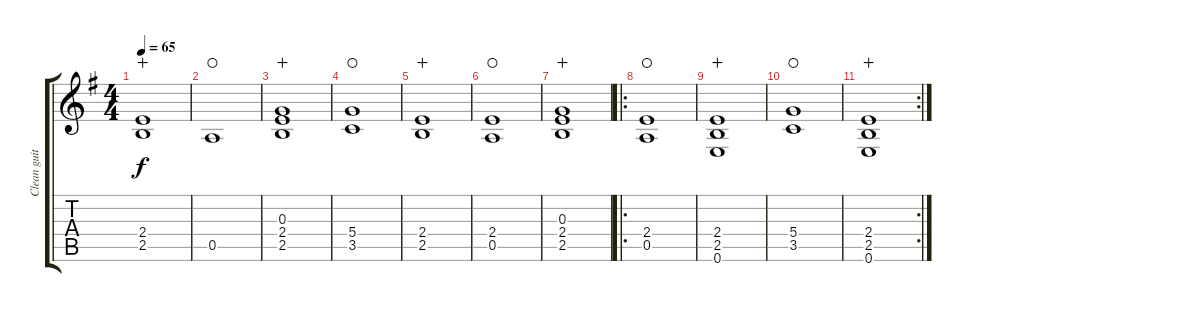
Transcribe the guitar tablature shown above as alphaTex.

\track ("Clean guitar w/wah-wah" "Clean guit") {instrument electricguitarclean}
\staff {score tabs}
\tuning (E4 B3 G3 D3 A2 E2) {hide}
\ts (4 4)
\tempo 65
\clef g2
\ks g
(2.4 2.5).1{dy f wahc} |
0.5.1{waho} |
(0.3 2.4 2.5).1{wahc} |
(5.4 3.5).1{waho} |
(2.4 2.5).1{wahc} |
(2.4 0.5).1{waho} |
(0.3 2.4 2.5).1{wahc} |
\ro
(2.4 0.5).1{waho} |
(2.4 2.5 0.6).1{wahc} |
(5.4 3.5).1{waho} |
\rc 2
(2.4 2.5 0.6).1{wahc}
